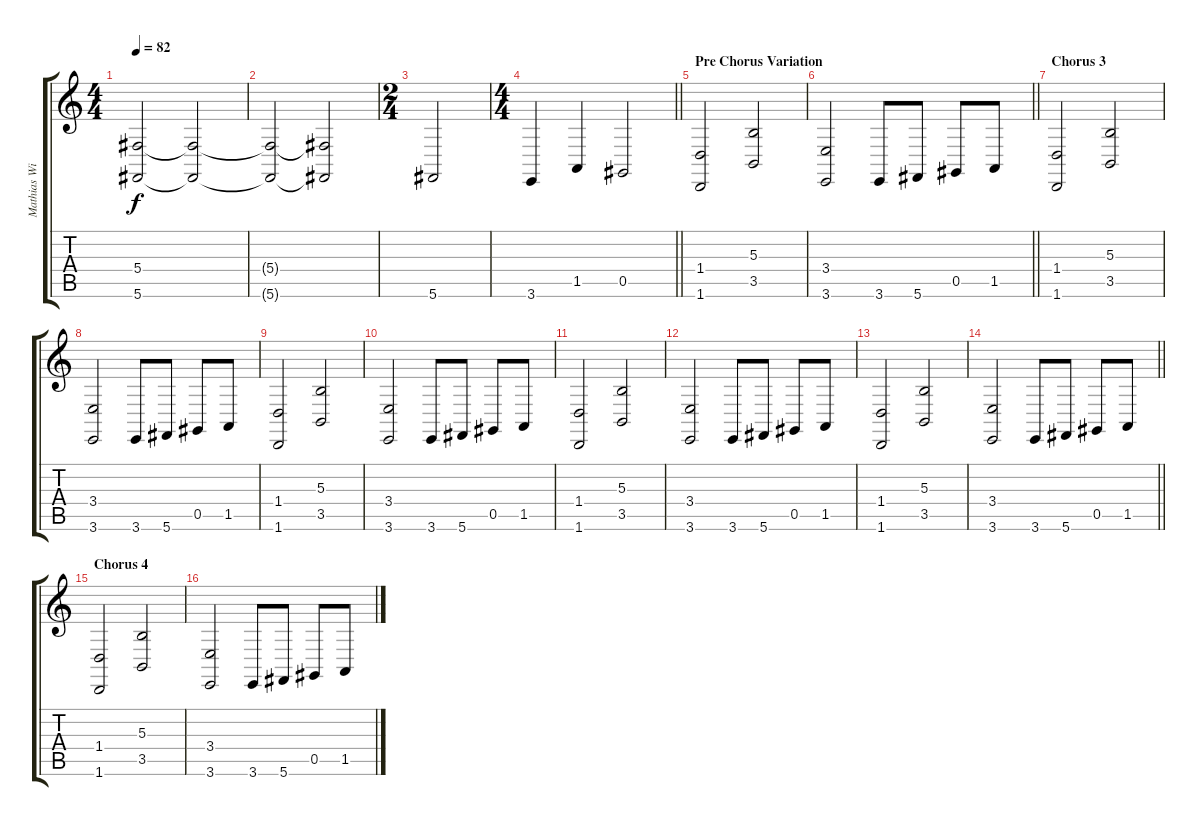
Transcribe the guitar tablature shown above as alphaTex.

\track ("Mathias Wiesner - Synth" "Mathias Wi") {instrument synthstrings2}
\staff {score tabs}
\tuning (Eb4 Bb3 Gb3 Db3 Ab2 Db2) {hide}
\ts (4 4)
\tempo 82
\clef g2
\ks c
(5.4 5.6).2{dy f} (5.4{t} 5.6{t}).2 |
(5.4{t} 5.6{t}).2 (5.4{t} 5.6{t}).2 |
\ts (2 4)
5.6.2 |
\ts (4 4)
\barLineRight lightlight
3.6.4 1.5.4 0.5.2 |
\section ("" "Pre Chorus Variation")
(1.4 1.6).2 (5.3 3.5).2 |
\barLineRight lightlight
(3.4 3.6).2 3.6.8 5.6.8 0.5.8 1.5.8 |
\section ("" "Chorus 3")
(1.4 1.6).2 (5.3 3.5).2 |
(3.4 3.6).2 3.6.8 5.6.8 0.5.8 1.5.8 |
(1.4 1.6).2 (5.3 3.5).2 |
(3.4 3.6).2 3.6.8 5.6.8 0.5.8 1.5.8 |
(1.4 1.6).2 (5.3 3.5).2 |
(3.4 3.6).2 3.6.8 5.6.8 0.5.8 1.5.8 |
(1.4 1.6).2 (5.3 3.5).2 |
\barLineRight lightlight
(3.4 3.6).2 3.6.8 5.6.8 0.5.8 1.5.8 |
\section ("" "Chorus 4")
(1.4 1.6).2 (5.3 3.5).2 |
(3.4 3.6).2 3.6.8 5.6.8 0.5.8 1.5.8
